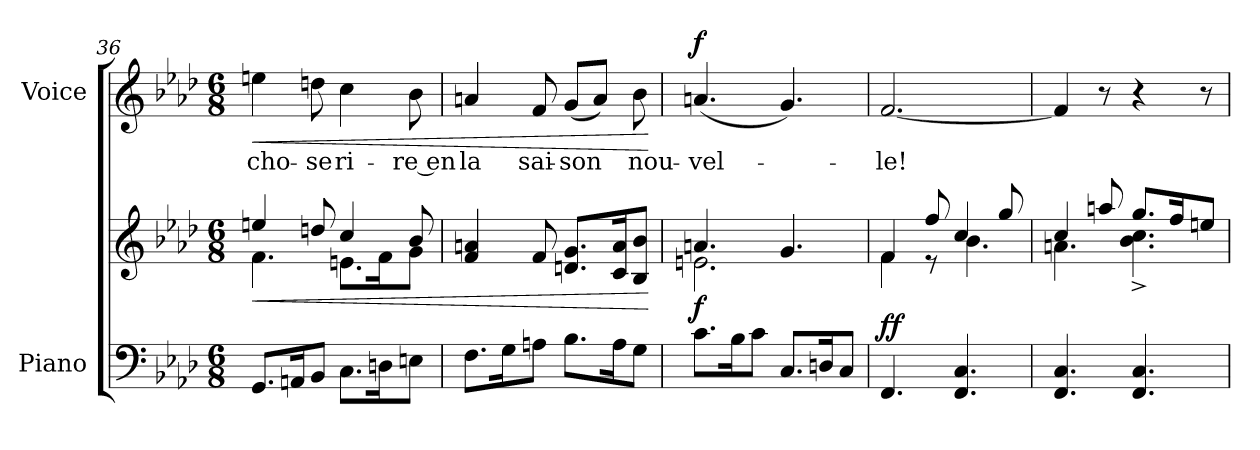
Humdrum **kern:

**kern	**kern	**dynam	**kern	**text	**dynam
*part2	*part2	*part2	*part1	*part1	*part1
*staff3	*staff2	*staff2/3	*staff1	*staff1	*staff1
*I"Piano	*	*	*I"Voice	*	*
*I'Pno.	*	*	*I'Vo.	*	*
*clefF4	*clefG2	*	*clefG2	*	*
*k[b-e-a-d-]	*k[b-e-a-d-]	*	*k[b-e-a-d-]	*	*
*M6/8	*M6/8	*	*M6/8	*	*
=36	=36	=36	=36	=36	=36
!	!	!LO:HP:b	!	!LO:LY:b	!LO:HP:b
*	*^	*	*	*	*
8.GG/L	4een/	4.f\	<	4een\	cho-	<
16AAn/K	.	.	.	.	.	.
!	!	!	!	!	!LO:LY:b	!
8BB-/J	8ddn/	.	.	8ddn\	-se	.
!	!	!	!	!	!LO:LY:b	!
8.C\L	4cc/	8.en\L	.	4cc\	ri-	.
16Dn\K	.	16f\K	.	.	.	.
!	!	!	!	!	!LO:LY:b	!
8En\J	8b-/	8g\J	.	8b-\	-re en	.
=37	=37	=37	=37	=37	=37	=37
!	!	!	!	!	!LO:LY:b	!
*	*v	*v	*	*	*	*
8.F\L	4f/ 4an/	.	4an/	la	.
16G\K	.	.	.	.	.
!	!	!	!	!LO:LY:b	!
8An\J	8f/	.	8f/	sai-	.
!	!	!	!	!LO:LY:b	!
8.B-\L	8.dn/ 8.g/L	.	(8g/L	-son	.
.	.	.	8a/J)	.	.
16A\K	16c/ 16a/K	.	.	.	.
!	!	!	!	!LO:LY:b	!
8G\J	8B-/ 8b-/J	.	8b-\	nou-	.
.	.	[	.	.	[
=38	=38	=38	=38	=38	=38
*	*^	*	*	*	*
!	!	!	!LO:DY:a=2	!	!LO:LY:b	!LO:DY:a
8.c\L	4.an/	2.en\	f	(4.an/	-vel-	f
16B-\K	.	.	.	.	.	.
8c\J	.	.	.	.	.	.
8.C/L	4.g/	.	.	4.g/)	.	.
16Dn/K	.	.	.	.	.	.
8C/J	.	.	.	.	.	.
=39	=39	=39	=39	=39	=39	=39
!	!	!	!LO:DY:a=2	!	!LO:LY:b	!
4.FF/	4f/	4f\	ff	[2.f/	-le!	.
.	8ff/	8r	.	.	.	.
4.FF/ 4.C/	4cc/	4.b-\	.	.	.	.
.	8gg/	.	.	.	.	.
!!LO:PB:g=z
=40	=40	=40	=40	=40	=40	=40
4.FF/ 4.C/	4cc/	4.an\	.	4f/]	.	.
.	8aan/	.	.	8r	.	.
4.FF/ 4.C/	8.gg/L	4.b-\^ 4.cc\^	.	4r	.	.
.	16ff/K	.	.	.	.	.
.	8een/J	.	.	8r	.	.
*	*v	*v	*	*	*	*
=	=	=	=	=	=
*-	*-	*-	*-	*-	*-
